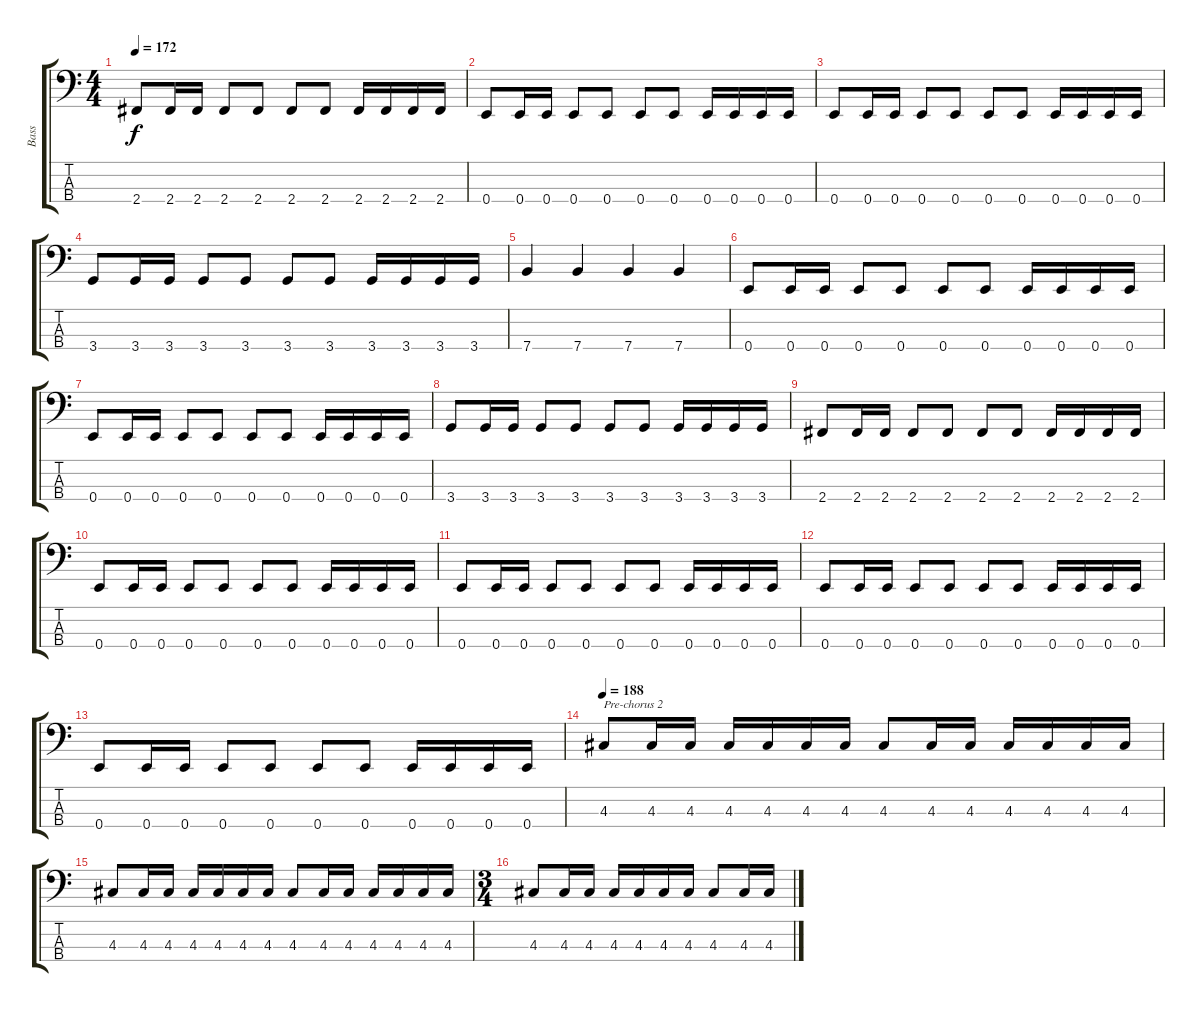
\track ("Bass" "Bass") {instrument electricbassfinger}
\staff {score tabs}
\tuning (G2 D2 A1 E1) {hide}
\ts (4 4)
\tempo 172
\clef f4
\ks c
2.4.8{dy f} 2.4.16 2.4.16 2.4.8 2.4.8 2.4.8 2.4.8 2.4.16 2.4.16 2.4.16 2.4.16 |
0.4.8 0.4.16 0.4.16 0.4.8 0.4.8 0.4.8 0.4.8 0.4.16 0.4.16 0.4.16 0.4.16 |
0.4.8 0.4.16 0.4.16 0.4.8 0.4.8 0.4.8 0.4.8 0.4.16 0.4.16 0.4.16 0.4.16 |
3.4.8 3.4.16 3.4.16 3.4.8 3.4.8 3.4.8 3.4.8 3.4.16 3.4.16 3.4.16 3.4.16 |
7.4.4 7.4.4 7.4.4 7.4.4 |
0.4.8 0.4.16 0.4.16 0.4.8 0.4.8 0.4.8 0.4.8 0.4.16 0.4.16 0.4.16 0.4.16 |
0.4.8 0.4.16 0.4.16 0.4.8 0.4.8 0.4.8 0.4.8 0.4.16 0.4.16 0.4.16 0.4.16 |
3.4.8 3.4.16 3.4.16 3.4.8 3.4.8 3.4.8 3.4.8 3.4.16 3.4.16 3.4.16 3.4.16 |
2.4.8 2.4.16 2.4.16 2.4.8 2.4.8 2.4.8 2.4.8 2.4.16 2.4.16 2.4.16 2.4.16 |
0.4.8 0.4.16 0.4.16 0.4.8 0.4.8 0.4.8 0.4.8 0.4.16 0.4.16 0.4.16 0.4.16 |
0.4.8 0.4.16 0.4.16 0.4.8 0.4.8 0.4.8 0.4.8 0.4.16 0.4.16 0.4.16 0.4.16 |
0.4.8 0.4.16 0.4.16 0.4.8 0.4.8 0.4.8 0.4.8 0.4.16 0.4.16 0.4.16 0.4.16 |
0.4.8 0.4.16 0.4.16 0.4.8 0.4.8 0.4.8 0.4.8 0.4.16 0.4.16 0.4.16 0.4.16 |
\tempo 188
4.3.8{txt "Pre-chorus 2"} 4.3.16 4.3.16 4.3.16 4.3.16 4.3.16 4.3.16 4.3.8 4.3.16 4.3.16 4.3.16 4.3.16 4.3.16 4.3.16 |
4.3.8 4.3.16 4.3.16 4.3.16 4.3.16 4.3.16 4.3.16 4.3.8 4.3.16 4.3.16 4.3.16 4.3.16 4.3.16 4.3.16 |
\ts (3 4)
4.3.8 4.3.16 4.3.16 4.3.16 4.3.16 4.3.16 4.3.16 4.3.8 4.3.16 4.3.16
